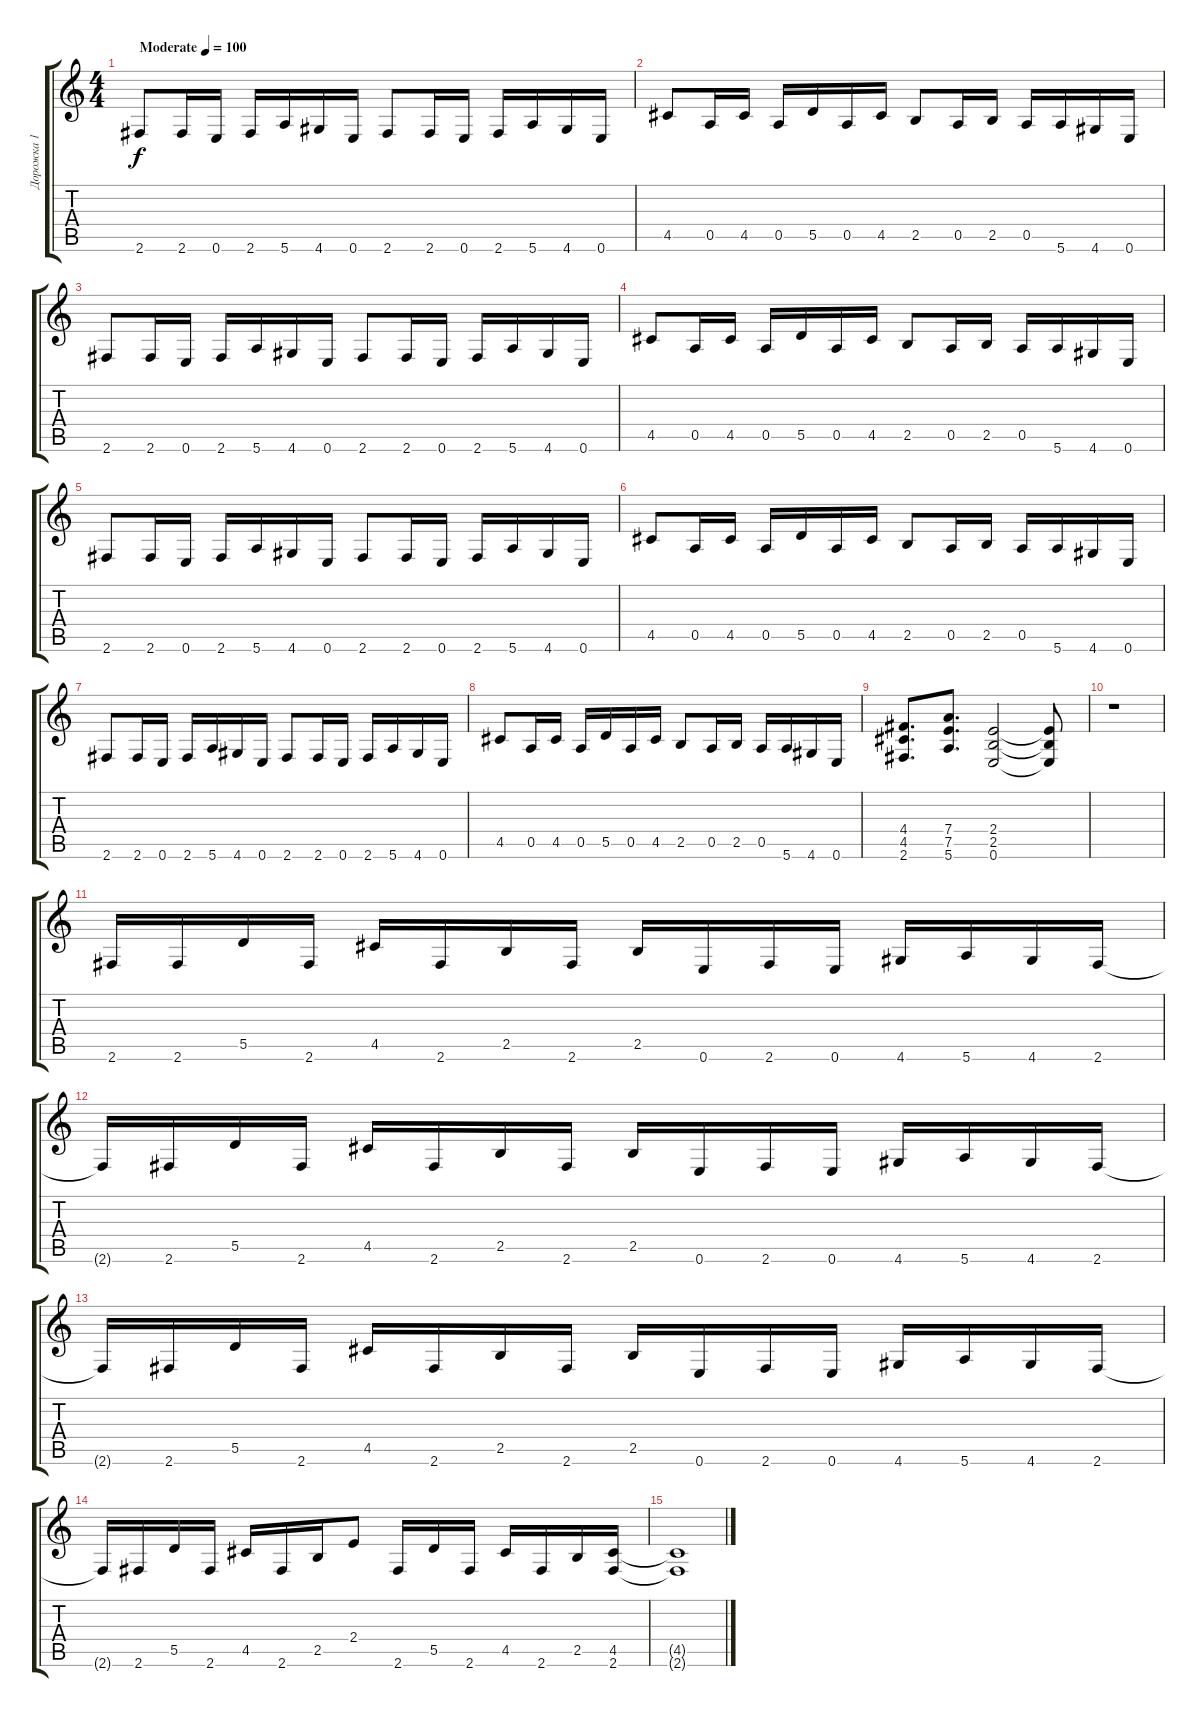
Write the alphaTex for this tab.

\track ("Дорожка 1" "Дорожка 1") {instrument overdrivenguitar}
\staff {score tabs}
\tuning (E4 B3 G3 D3 A2 E2) {hide}
\ts (4 4)
\tempo (100 "Moderate")
\clef g2
\ks c
2.6.8{dy f instrument overdrivenguitar} 2.6.16 0.6.16 2.6.16 5.6.16 4.6.16 0.6.16 2.6.8 2.6.16 0.6.16 2.6.16 5.6.16 4.6.16 0.6.16 |
4.5.8 0.5.16 4.5.16 0.5.16 5.5.16 0.5.16 4.5.16 2.5.8 0.5.16 2.5.16 0.5.16 5.6.16 4.6.16 0.6.16 |
2.6.8 2.6.16 0.6.16 2.6.16 5.6.16 4.6.16 0.6.16 2.6.8 2.6.16 0.6.16 2.6.16 5.6.16 4.6.16 0.6.16 |
4.5.8 0.5.16 4.5.16 0.5.16 5.5.16 0.5.16 4.5.16 2.5.8 0.5.16 2.5.16 0.5.16 5.6.16 4.6.16 0.6.16 |
2.6.8 2.6.16 0.6.16 2.6.16 5.6.16 4.6.16 0.6.16 2.6.8 2.6.16 0.6.16 2.6.16 5.6.16 4.6.16 0.6.16 |
4.5.8 0.5.16 4.5.16 0.5.16 5.5.16 0.5.16 4.5.16 2.5.8 0.5.16 2.5.16 0.5.16 5.6.16 4.6.16 0.6.16 |
2.6.8 2.6.16 0.6.16 2.6.16 5.6.16 4.6.16 0.6.16 2.6.8 2.6.16 0.6.16 2.6.16 5.6.16 4.6.16 0.6.16 |
4.5.8 0.5.16 4.5.16 0.5.16 5.5.16 0.5.16 4.5.16 2.5.8 0.5.16 2.5.16 0.5.16 5.6.16 4.6.16 0.6.16 |
(4.4 4.5 2.6).8{d} (7.4 7.5 5.6).8{d} (2.4 2.5 0.6).2 (2.4{t} 2.5{t} 0.6{t}).8 |
r.1 |
2.6.16 2.6.16 5.5.16 2.6.16 4.5.16 2.6.16 2.5.16 2.6.16 2.5.16 0.6.16 2.6.16 0.6.16 4.6.16 5.6.16 4.6.16 2.6.16 |
2.6{t}.16 2.6.16 5.5.16 2.6.16 4.5.16 2.6.16 2.5.16 2.6.16 2.5.16 0.6.16 2.6.16 0.6.16 4.6.16 5.6.16 4.6.16 2.6.16 |
2.6{t}.16 2.6.16 5.5.16 2.6.16 4.5.16 2.6.16 2.5.16 2.6.16 2.5.16 0.6.16 2.6.16 0.6.16 4.6.16 5.6.16 4.6.16 2.6.16 |
2.6{t}.16 2.6.16 5.5.16 2.6.16 4.5.16 2.6.16 2.5.16 2.4.8 2.6.16 5.5.16 2.6.16 4.5.16 2.6.16 2.5.16 (4.5 2.6).16 |
(4.5{t} 2.6{t}).1
